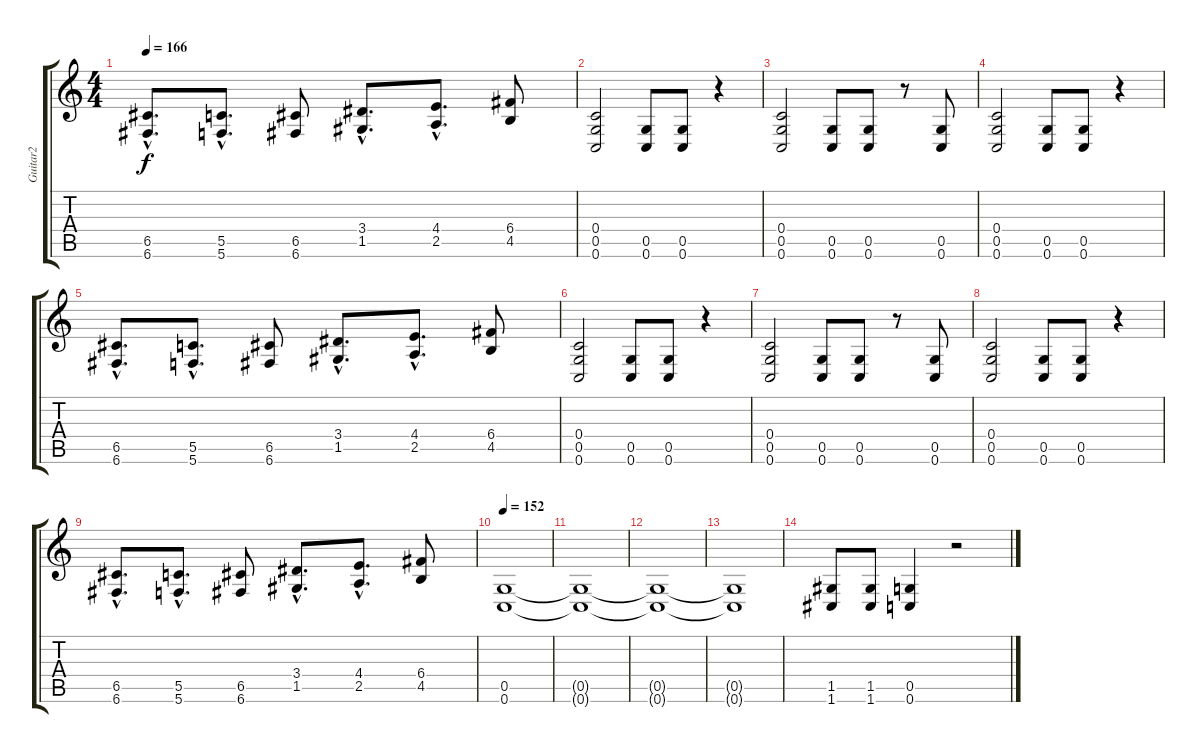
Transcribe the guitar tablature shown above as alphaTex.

\track ("Guitar2" "Guitar2") {instrument distortionguitar}
\staff {score tabs}
\tuning (D4 A3 F3 C3 G2 C2) {hide}
\ts (4 4)
\tempo 166
\clef g2
\ks c
(6.5{hac} 6.6{hac}).8{d dy f} (5.5{hac} 5.6{hac}).8{d} (6.5 6.6).8 (3.4{hac} 1.5{hac}).8{d} (4.4{hac} 2.5{hac}).8{d} (6.4 4.5).8 |
(0.4 0.5 0.6).2 (0.5 0.6).8 (0.5 0.6).8 r.4 |
(0.4 0.5 0.6).2 (0.5 0.6).8 (0.5 0.6).8 r.8 (0.5 0.6).8 |
(0.4 0.5 0.6).2 (0.5 0.6).8 (0.5 0.6).8 r.4 |
(6.5{hac} 6.6{hac}).8{d} (5.5{hac} 5.6{hac}).8{d} (6.5 6.6).8 (3.4{hac} 1.5{hac}).8{d} (4.4{hac} 2.5{hac}).8{d} (6.4 4.5).8 |
(0.4 0.5 0.6).2 (0.5 0.6).8 (0.5 0.6).8 r.4 |
(0.4 0.5 0.6).2 (0.5 0.6).8 (0.5 0.6).8 r.8 (0.5 0.6).8 |
(0.4 0.5 0.6).2 (0.5 0.6).8 (0.5 0.6).8 r.4 |
(6.5{hac} 6.6{hac}).8{d} (5.5{hac} 5.6{hac}).8{d} (6.5 6.6).8 (3.4{hac} 1.5{hac}).8{d} (4.4{hac} 2.5{hac}).8{d} (6.4 4.5).8 |
\tempo 152
(0.5 0.6).1 |
(0.5{t} 0.6{t}).1 |
(0.5{t} 0.6{t}).1 |
(0.5{t} 0.6{t}).1 |
(1.5 1.6).8 (1.5 1.6).8 (0.5 0.6).4 r.2
